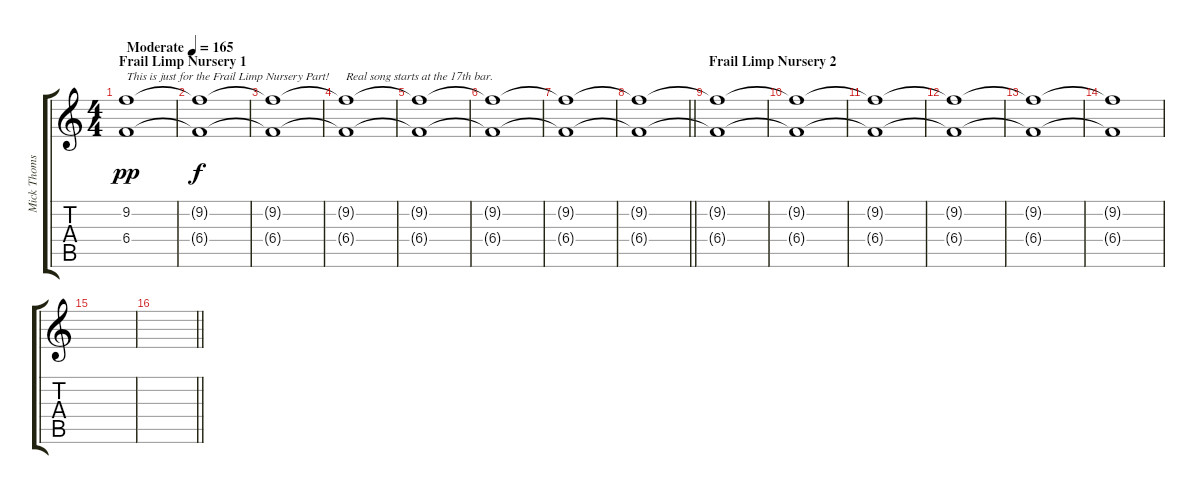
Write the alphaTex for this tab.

\track ("Mick Thomson" "Mick Thoms") {instrument distortionguitar}
\staff {score tabs}
\tuning (Db4 Ab3 E3 B2 Gb2 B1) {hide}
\ts (4 4)
\section ("" "Frail Limp Nursery 1")
\tempo (165 "Moderate")
\clef g2
\ks c
(9.2 6.4).1{txt "This is just for the Frail Limp Nursery Part!" dy pp instrument distortionguitar} |
(9.2{t} 6.4{t}).1{dy f} |
(9.2{t} 6.4{t}).1 |
(9.2{t} 6.4{t}).1{txt "Real song starts at the 17th bar."} |
(9.2{t} 6.4{t}).1 |
(9.2{t} 6.4{t}).1 |
(9.2{t} 6.4{t}).1 |
\barLineRight lightlight
(9.2{t} 6.4{t}).1 |
\section ("" "Frail Limp Nursery 2")
(9.2{t} 6.4{t}).1 |
(9.2{t} 6.4{t}).1 |
(9.2{t} 6.4{t}).1 |
(9.2{t} 6.4{t}).1 |
(9.2{t} 6.4{t}).1 |
(9.2{t} 6.4{t}).1 |
|
\barLineRight lightlight
